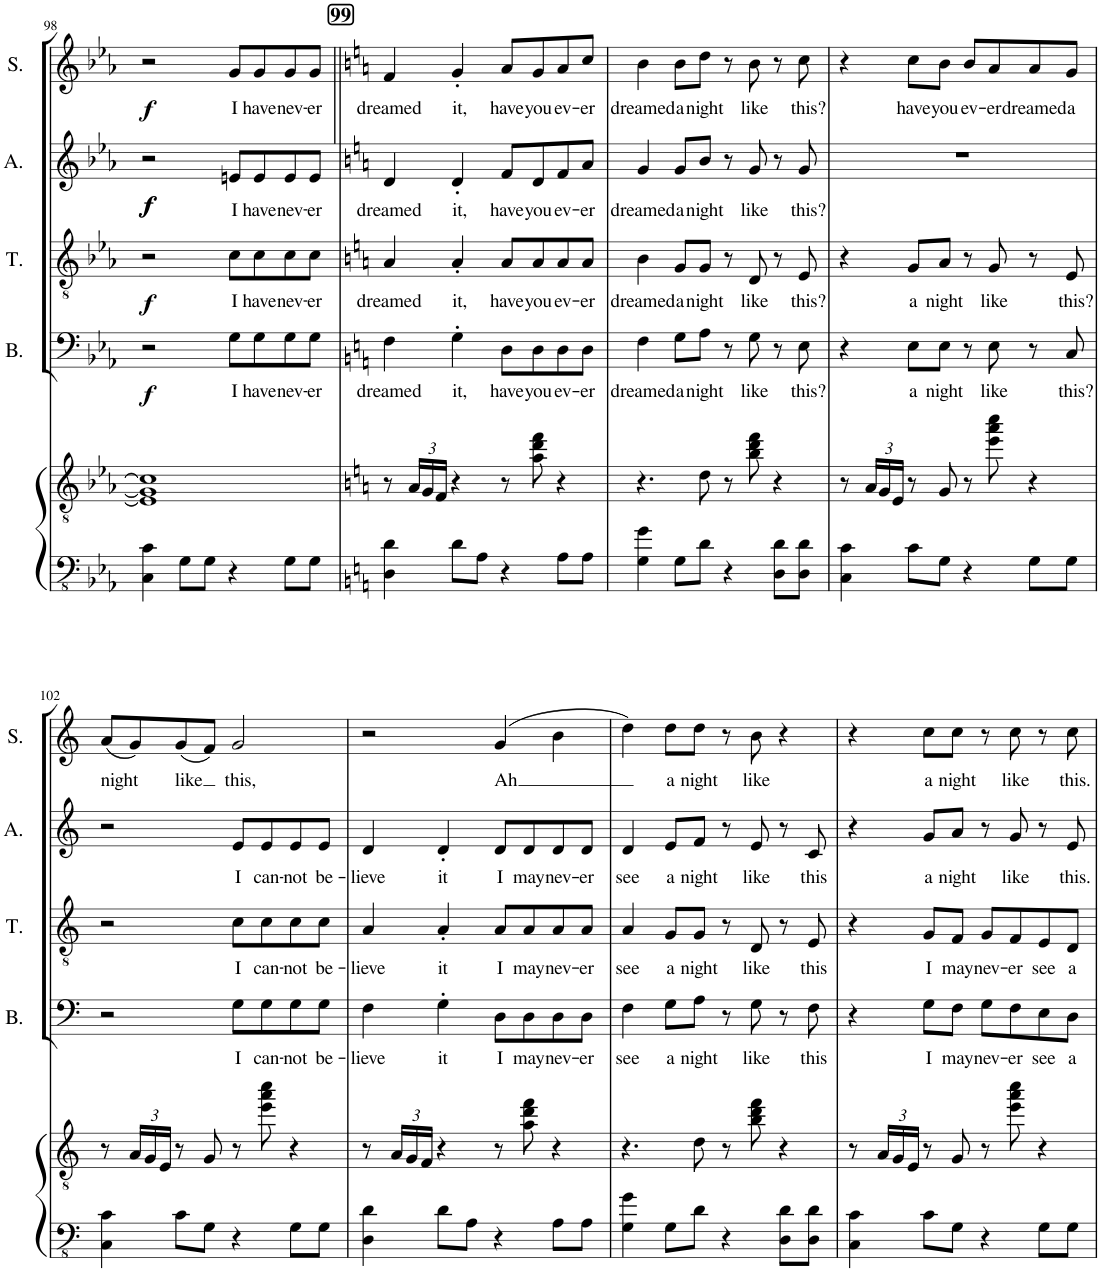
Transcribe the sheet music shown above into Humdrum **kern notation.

**kern	**kern	**kern	**text	**dynam	**kern	**text	**dynam	**kern	**text	**dynam	**kern	**text	**dynam
*part5	*part5	*part4	*part4	*part4	*part3	*part3	*part3	*part2	*part2	*part2	*part1	*part1	*part1
*staff6	*staff5	*staff4	*staff4	*staff4	*staff3	*staff3	*staff3	*staff2	*staff2	*staff2	*staff1	*staff1	*staff1
*I"Piano	*	*I"Bass	*	*	*I"Tenor	*	*	*I"Alto	*	*	*I"Soprano	*	*
*I'Pno	*	*I'B.	*	*	*I'T.	*	*	*I'A.	*	*	*I'S.	*	*
!!LO:PB:g=z
*clefFv4	*clefGv2	*clefF4	*	*	*clefGv2	*	*	*clefG2	*	*	*clefG2	*	*
*k[b-e-a-]	*k[b-e-a-]	*k[b-e-a-]	*	*	*k[b-e-a-]	*	*	*k[b-e-a-]	*	*	*k[b-e-a-]	*	*
*M4/4	*M4/4	*M4/4	*	*	*M4/4	*	*	*M4/4	*	*	*M4/4	*	*
=98	=98	=98	=98	=98	=98	=98	=98	=98	=98	=98	=98	=98	=98
!	!	!	!	!LO:DY:b	!	!	!LO:DY:b	!	!	!LO:DY:b	!	!	!
!	!	!	!	!	!	!	!	!	!	!LO:DY:n=1:b	!	!	!LO:DY:b
4CC\ 4C\	1En] 1G] 1c]	2r	.	f	2r	.	f	2r	.	f f	2r	.	f
8GG\L	.	.	.	.	.	.	.	.	.	.	.	.	.
8GG\J	.	.	.	.	.	.	.	.	.	.	.	.	.
!	!	!	!LO:LY:b	!	!	!LO:LY:b	!	!	!LO:LY:b	!	!	!LO:LY:b	!
4r	.	8G\L	I	.	8c\L	I	.	8en/L	I	.	8g/L	I	.
!	!	!	!LO:LY:b	!	!	!LO:LY:b	!	!	!LO:LY:b	!	!	!LO:LY:b	!
.	.	8G\	have	.	8c\	have	.	8e/	have	.	8g/	have	.
!	!	!	!LO:LY:b	!	!	!LO:LY:b	!	!	!LO:LY:b	!	!	!LO:LY:b	!
8GG\L	.	8G\	nev-	.	8c\	nev-	.	8e/	nev-	.	8g/	nev-	.
!	!	!	!LO:LY:b	!	!	!LO:LY:b	!	!	!LO:LY:b	!	!	!LO:LY:b	!
8GG\J	.	8G\J	-er	.	8c\J	-er	.	8e/J	-er	.	8g/J	-er	.
!!LO:REH:place=s1:a:B:cj:fs=12:t=99
=99||	=99||	=99||	=99||	=99||	=99||	=99||	=99||	=99||	=99||	=99||	=99||	=99||	=99||
*k[]	*k[]	*k[]	*	*	*k[]	*	*	*k[]	*	*	*k[]	*	*
!	!	!	!LO:LY:b	!	!	!LO:LY:b	!	!	!LO:LY:b	!	!	!LO:LY:b	!
4DD\ 4D\	8r	4F\	dreamed	.	4A/	dreamed	.	4d/	dreamed	.	4f/	dreamed	.
*	*Xbrackettup	*	*	*	*	*	*	*	*	*	*	*	*
.	24A/LL	.	.	.	.	.	.	.	.	.	.	.	.
.	24G/	.	.	.	.	.	.	.	.	.	.	.	.
.	24F/JJ	.	.	.	.	.	.	.	.	.	.	.	.
!	!	!	!LO:LY:b	!	!	!LO:LY:b	!	!	!LO:LY:b	!	!	!LO:LY:b	!
8D\L	4r	4G'\	it,	.	4A'/	it,	.	4d'/	it,	.	4g'/	it,	.
8AA\J	.	.	.	.	.	.	.	.	.	.	.	.	.
!	!	!	!LO:LY:b	!	!	!LO:LY:b	!	!	!LO:LY:b	!	!	!LO:LY:b	!
4r	8r	8D\L	have	.	8A/L	have	.	8f/L	have	.	8a/L	have	.
!	!	!	!LO:LY:b	!	!	!LO:LY:b	!	!	!LO:LY:b	!	!	!LO:LY:b	!
.	8a\ 8dd\ 8ff\	8D\	you	.	8A/	you	.	8d/	you	.	8g/	you	.
!	!	!	!LO:LY:b	!	!	!LO:LY:b	!	!	!LO:LY:b	!	!	!LO:LY:b	!
8AA\L	4r	8D\	ev-	.	8A/	ev-	.	8f/	ev-	.	8a/	ev-	.
!	!	!	!LO:LY:b	!	!	!LO:LY:b	!	!	!LO:LY:b	!	!	!LO:LY:b	!
8AA\J	.	8D\J	-er	.	8A/J	-er	.	8a/J	-er	.	8cc/J	-er	.
=100	=100	=100	=100	=100	=100	=100	=100	=100	=100	=100	=100	=100	=100
!	!	!	!LO:LY:b	!	!	!LO:LY:b	!	!	!LO:LY:b	!	!	!LO:LY:b	!
4GG\ 4G\	4.r	4F\	dreamed	.	4B\	dreamed	.	4g/	dreamed	.	4b\	dreamed	.
!	!	!	!LO:LY:b	!	!	!LO:LY:b	!	!	!LO:LY:b	!	!	!LO:LY:b	!
8GG\L	.	8G\L	a	.	8G/L	a	.	8g/L	a	.	8b\L	a	.
!	!	!	!LO:LY:b	!	!	!LO:LY:b	!	!	!LO:LY:b	!	!	!LO:LY:b	!
8D\J	8d\	8A\J	night	.	8G/J	night	.	8b/J	night	.	8dd\J	night	.
4r	8r	8r	.	.	8r	.	.	8r	.	.	8r	.	.
!	!	!	!LO:LY:b	!	!	!LO:LY:b	!	!	!LO:LY:b	!	!	!LO:LY:b	!
.	8b\ 8dd\ 8ff\	8G\	like	.	8D/	like	.	8g/	like	.	8b\	like	.
8DD\ 8D\L	4r	8r	.	.	8r	.	.	8r	.	.	8r	.	.
!	!	!	!LO:LY:b	!	!	!LO:LY:b	!	!	!LO:LY:b	!	!	!LO:LY:b	!
8DD\ 8D\J	.	8E\	this?	.	8E/	this?	.	8g/	this?	.	8cc\	this?	.
=101	=101	=101	=101	=101	=101	=101	=101	=101	=101	=101	=101	=101	=101
4CC\ 4C\	8r	4r	.	.	4r	.	.	1r	.	.	4r	.	.
.	24A/LL	.	.	.	.	.	.	.	.	.	.	.	.
.	24G/	.	.	.	.	.	.	.	.	.	.	.	.
.	24E/JJ	.	.	.	.	.	.	.	.	.	.	.	.
!	!	!	!LO:LY:b	!	!	!LO:LY:b	!	!	!	!	!	!LO:LY:b	!
8C\L	8r	8E\L	a	.	8G/L	a	.	.	.	.	8cc\L	have	.
!	!	!	!LO:LY:b	!	!	!LO:LY:b	!	!	!	!	!	!LO:LY:b	!
8GG\J	8G/	8E\J	night	.	8A/J	night	.	.	.	.	8b\J	you	.
!	!	!	!	!	!	!	!	!	!	!	!	!LO:LY:b	!
4r	8r	8r	.	.	8r	.	.	.	.	.	8b/L	ev-	.
!	!	!	!LO:LY:b	!	!	!LO:LY:b	!	!	!	!	!	!LO:LY:b	!
.	8ee\ 8aa\ 8ccc\	8E\	like	.	8G/	like	.	.	.	.	8a/	-er	.
!	!	!	!	!	!	!	!	!	!	!	!	!LO:LY:b	!
8GG\L	4r	8r	.	.	8r	.	.	.	.	.	8a/	dreamed	.
!	!	!	!LO:LY:b	!	!	!LO:LY:b	!	!	!	!	!	!LO:LY:b	!
8GG\J	.	8C/	this?	.	8E/	this?	.	.	.	.	8g/J	a	.
!!LO:LB:g=z
=102	=102	=102	=102	=102	=102	=102	=102	=102	=102	=102	=102	=102	=102
!	!	!	!	!	!	!	!	!	!	!	!	!LO:LY:b	!
4CC\ 4C\	8r	2r	.	.	2r	.	.	2r	.	.	(8a/L	night	.
.	24A/LL	.	.	.	.	.	.	.	.	.	8g/)	.	.
.	24G/	.	.	.	.	.	.	.	.	.	.	.	.
.	24E/JJ	.	.	.	.	.	.	.	.	.	.	.	.
!	!	!	!	!	!	!	!	!	!	!	!	!LO:LY:b	!
8C\L	8r	.	.	.	.	.	.	.	.	.	(8g/	like	.
8GG\J	8G/	.	.	.	.	.	.	.	.	.	8f/J)	.	.
!	!	!	!LO:LY:b	!	!	!LO:LY:b	!	!	!LO:LY:b	!	!	!LO:LY:b	!
4r	8r	8G\L	I	.	8c\L	I	.	8e/L	I	.	2g/	this,	.
!	!	!	!LO:LY:b	!	!	!LO:LY:b	!	!	!LO:LY:b	!	!	!	!
.	8ee\ 8aa\ 8ccc\	8G\	can-	.	8c\	can-	.	8e/	can-	.	.	.	.
!	!	!	!LO:LY:b	!	!	!LO:LY:b	!	!	!LO:LY:b	!	!	!	!
8GG\L	4r	8G\	-not	.	8c\	-not	.	8e/	-not	.	.	.	.
!	!	!	!LO:LY:b	!	!	!LO:LY:b	!	!	!LO:LY:b	!	!	!	!
8GG\J	.	8G\J	be-	.	8c\J	be-	.	8e/J	be-	.	.	.	.
=103	=103	=103	=103	=103	=103	=103	=103	=103	=103	=103	=103	=103	=103
!	!	!	!LO:LY:b	!	!	!LO:LY:b	!	!	!LO:LY:b	!	!	!	!
4DD\ 4D\	8r	4F\	-lieve	.	4A/	-lieve	.	4d/	-lieve	.	2r	.	.
.	24A/LL	.	.	.	.	.	.	.	.	.	.	.	.
.	24G/	.	.	.	.	.	.	.	.	.	.	.	.
.	24F/JJ	.	.	.	.	.	.	.	.	.	.	.	.
!	!	!	!LO:LY:b	!	!	!LO:LY:b	!	!	!LO:LY:b	!	!	!	!
8D\L	4r	4G'\	it	.	4A'/	it	.	4d'/	it	.	.	.	.
8AA\J	.	.	.	.	.	.	.	.	.	.	.	.	.
!	!	!	!LO:LY:b	!	!	!LO:LY:b	!	!	!LO:LY:b	!	!	!LO:LY:b	!
4r	8r	8D\L	I	.	8A/L	I	.	8d/L	I	.	(4g/	Ah	.
!	!	!	!LO:LY:b	!	!	!LO:LY:b	!	!	!LO:LY:b	!	!	!	!
.	8a\ 8dd\ 8ff\	8D\	may	.	8A/	may	.	8d/	may	.	.	.	.
!	!	!	!LO:LY:b	!	!	!LO:LY:b	!	!	!LO:LY:b	!	!	!	!
8AA\L	4r	8D\	nev-	.	8A/	nev-	.	8d/	nev-	.	4b\	.	.
!	!	!	!LO:LY:b	!	!	!LO:LY:b	!	!	!LO:LY:b	!	!	!	!
8AA\J	.	8D\J	-er	.	8A/J	-er	.	8d/J	-er	.	.	.	.
=104	=104	=104	=104	=104	=104	=104	=104	=104	=104	=104	=104	=104	=104
!	!	!	!LO:LY:b	!	!	!LO:LY:b	!	!	!LO:LY:b	!	!	!	!
4GG\ 4G\	4.r	4F\	see	.	4A/	see	.	4d/	see	.	4dd\)	.	.
!	!	!	!LO:LY:b	!	!	!LO:LY:b	!	!	!LO:LY:b	!	!	!LO:LY:b	!
8GG\L	.	8G\L	a	.	8G/L	a	.	8e/L	a	.	8dd\L	a	.
!	!	!	!LO:LY:b	!	!	!LO:LY:b	!	!	!LO:LY:b	!	!	!LO:LY:b	!
8D\J	8d\	8A\J	night	.	8G/J	night	.	8f/J	night	.	8dd\J	night	.
4r	8r	8r	.	.	8r	.	.	8r	.	.	8r	.	.
!	!	!	!LO:LY:b	!	!	!LO:LY:b	!	!	!LO:LY:b	!	!	!LO:LY:b	!
.	8b\ 8dd\ 8ff\	8G\	like	.	8D/	like	.	8e/	like	.	8b\	like	.
8DD\ 8D\L	4r	8r	.	.	8r	.	.	8r	.	.	4r	.	.
!	!	!	!LO:LY:b	!	!	!LO:LY:b	!	!	!LO:LY:b	!	!	!	!
8DD\ 8D\J	.	8F\	this	.	8E/	this	.	8c/	this	.	.	.	.
=105	=105	=105	=105	=105	=105	=105	=105	=105	=105	=105	=105	=105	=105
4CC\ 4C\	8r	4r	.	.	4r	.	.	4r	.	.	4r	.	.
.	24A/LL	.	.	.	.	.	.	.	.	.	.	.	.
.	24G/	.	.	.	.	.	.	.	.	.	.	.	.
.	24E/JJ	.	.	.	.	.	.	.	.	.	.	.	.
!	!	!	!LO:LY:b	!	!	!LO:LY:b	!	!	!LO:LY:b	!	!	!LO:LY:b	!
8C\L	8r	8G\L	I	.	8G/L	I	.	8g/L	a	.	8cc\L	a	.
!	!	!	!LO:LY:b	!	!	!LO:LY:b	!	!	!LO:LY:b	!	!	!LO:LY:b	!
8GG\J	8G/	8F\J	may	.	8F/J	may	.	8a/J	night	.	8cc\J	night	.
!	!	!	!LO:LY:b	!	!	!LO:LY:b	!	!	!	!	!	!	!
4r	8r	8G\L	nev-	.	8G/L	nev-	.	8r	.	.	8r	.	.
!	!	!	!LO:LY:b	!	!	!LO:LY:b	!	!	!LO:LY:b	!	!	!LO:LY:b	!
.	8ee\ 8aa\ 8ccc\	8F\	-er	.	8F/	-er	.	8g/	like	.	8cc\	like	.
!	!	!	!LO:LY:b	!	!	!LO:LY:b	!	!	!	!	!	!	!
8GG\L	4r	8E\	see	.	8E/	see	.	8r	.	.	8r	.	.
!	!	!	!LO:LY:b	!	!	!LO:LY:b	!	!	!LO:LY:b	!	!	!LO:LY:b	!
8GG\J	.	8D\J	a	.	8D/J	a	.	8e/	this.	.	8cc\	this.	.
=	=	=	=	=	=	=	=	=	=	=	=	=	=
*-	*-	*-	*-	*-	*-	*-	*-	*-	*-	*-	*-	*-	*-
